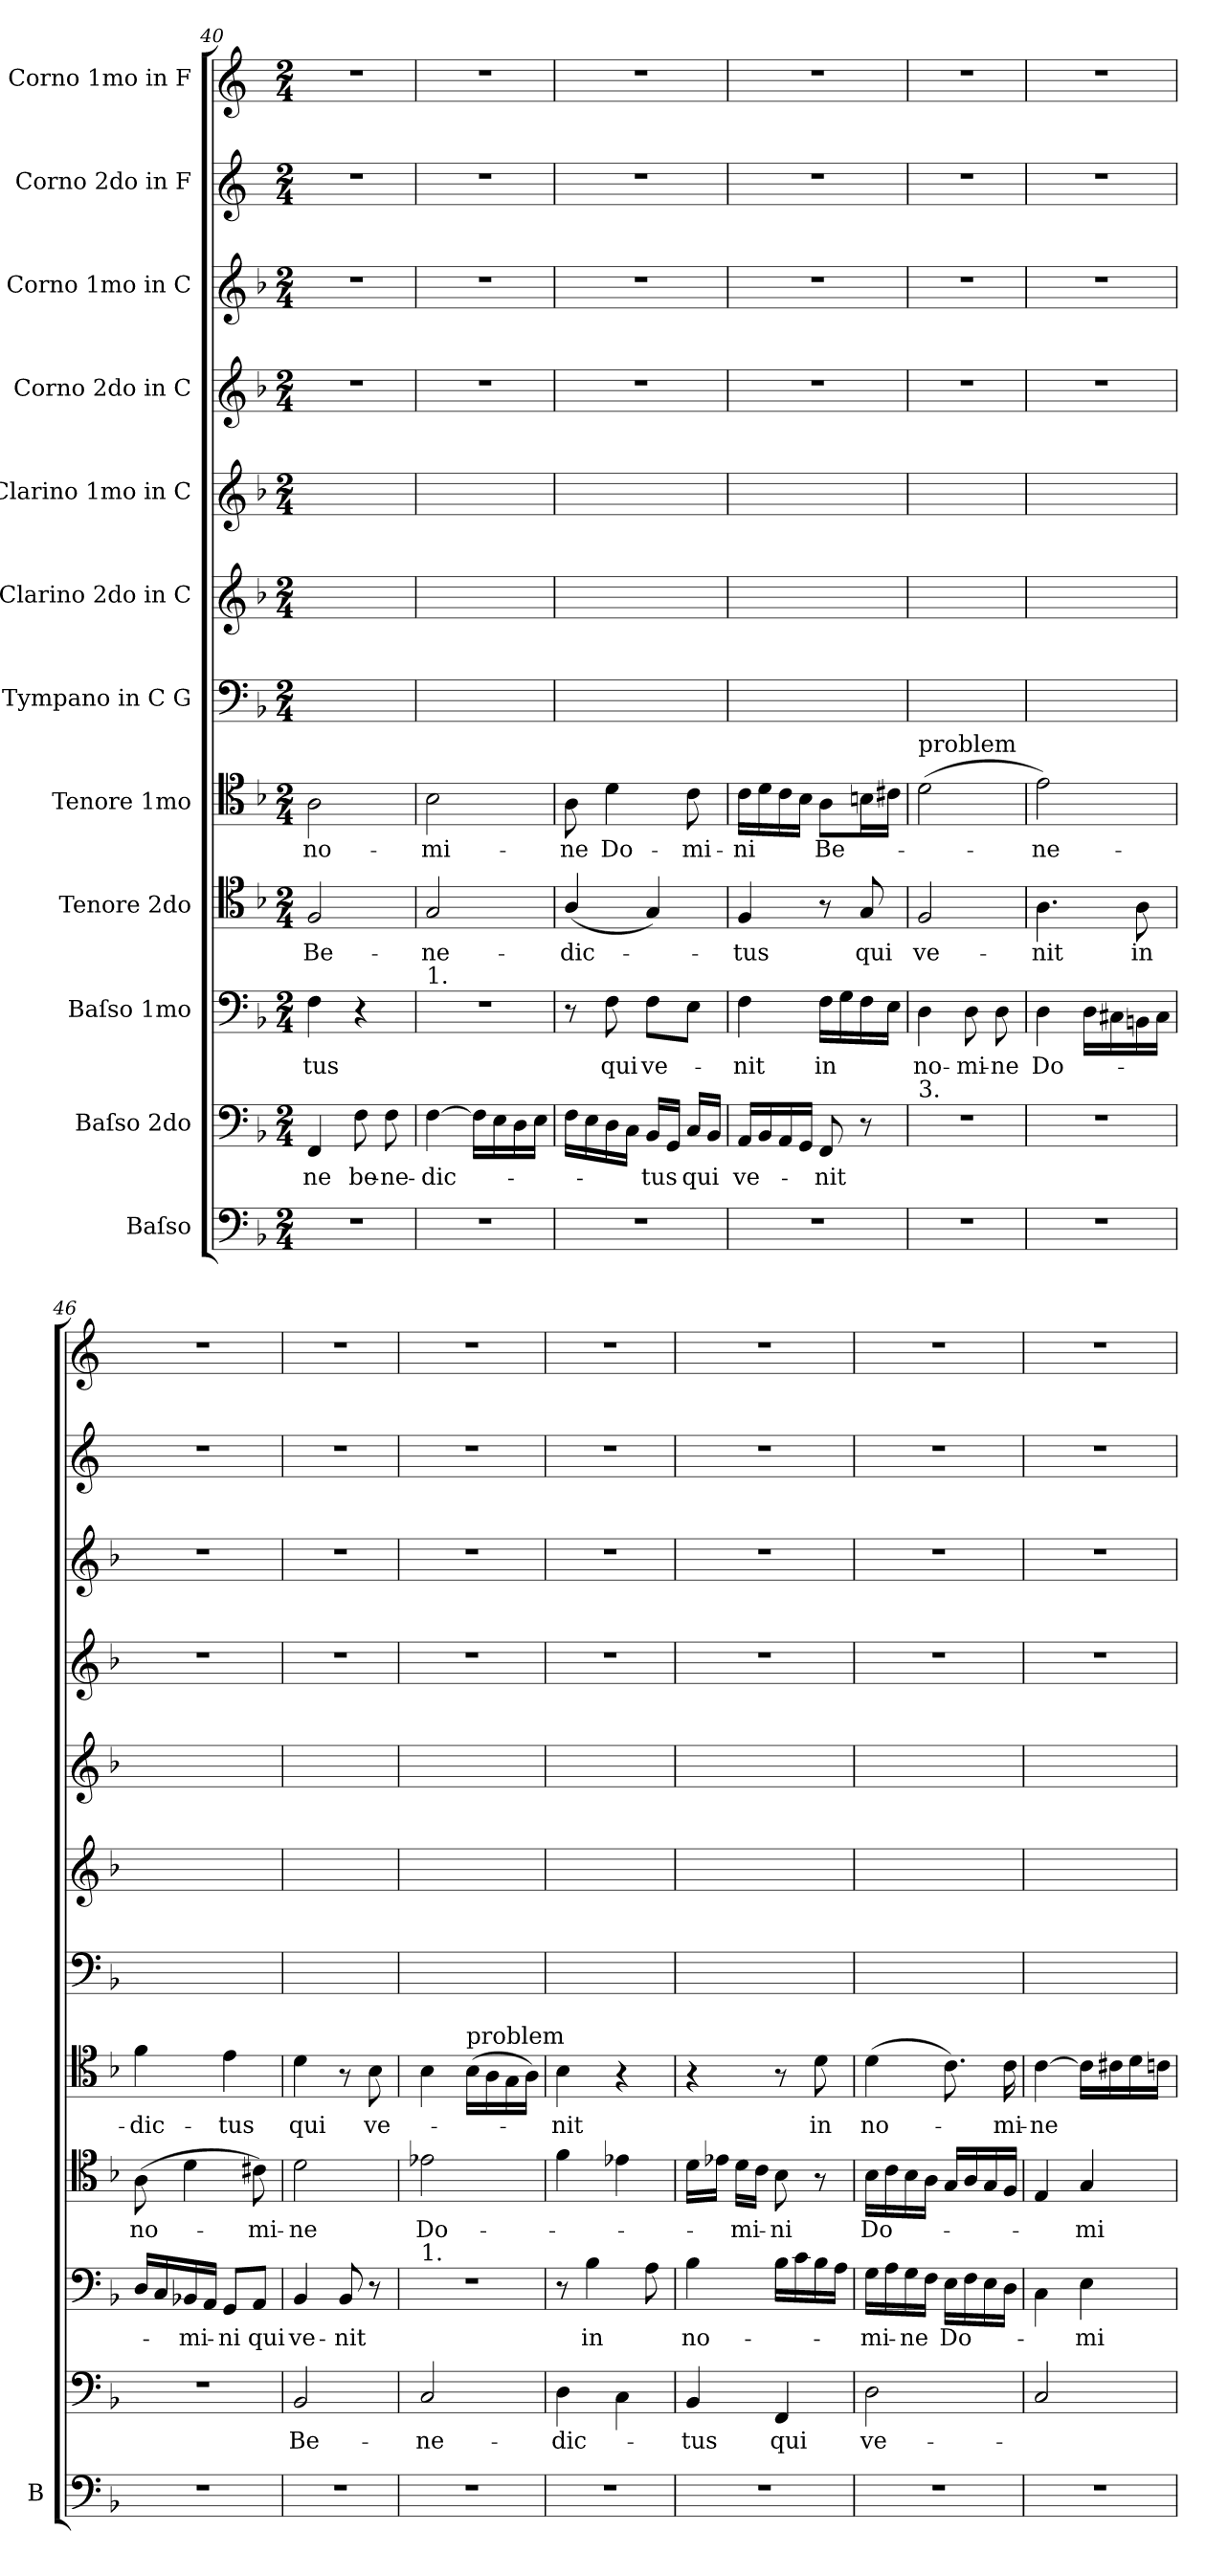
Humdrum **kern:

**kern	**kern	**text	**kern	**text	**kern	**text	**kern	**text	**kern	**kern	**kern	**kern	**kern	**kern	**kern
*part12	*part11	*part11	*part10	*part10	*part9	*part9	*part8	*part8	*part7	*part6	*part5	*part4	*part3	*part2	*part1
*staff12	*staff11	*staff11	*staff10	*staff10	*staff9	*staff9	*staff8	*staff8	*staff7	*staff6	*staff5	*staff4	*staff3	*staff2	*staff1
*I"Baſso	*I"Baſso 2do	*	*I"Baſso 1mo	*	*I"Tenore 2do	*	*I"Tenore 1mo	*	*I"Tympano in C G	*I"Clarino 2do in C	*I"Clarino 1mo in C	*I"Corno 2do in C	*I"Corno 1mo in C	*I"Corno 2do in F	*I"Corno 1mo in F
*I'B	*	*	*	*	*	*	*	*	*	*	*	*	*	*	*
*clefF4	*clefF4	*	*clefF4	*	*clefC4	*	*clefC4	*	*clefF4	*clefG2	*clefG2	*clefG2	*clefG2	*clefG2	*clefG2
*	*	*	*	*	*	*	*	*	*	*	*	*	*	*ITrd4c7	*ITrd4c7
*k[b-]	*k[b-]	*	*k[b-]	*	*k[b-]	*	*k[b-]	*	*k[b-]	*k[b-]	*k[b-]	*k[b-]	*k[b-]	*k[b-]	*k[b-]
*M2/4	*M2/4	*	*M2/4	*	*M2/4	*	*M2/4	*	*M2/4	*M2/4	*M2/4	*M2/4	*M2/4	*M2/4	*M2/4
=40	=40	=40	=40	=40	=40	=40	=40	=40	=40	=40	=40	=40	=40	=40	=40
2r	4FF/	-ne	4F\	-tus	2F/	Be-	2A\	no-	2ryy	2ryy	2ryy	2r	2r	2r	2r
.	8F\	be-	4r	.	.	.	.	.	.	.	.	.	.	.	.
.	8F\	-ne-	.	.	.	.	.	.	.	.	.	.	.	.	.
=41	=41	=41	=41	=41	=41	=41	=41	=41	=41	=41	=41	=41	=41	=41	=41
!	!	!	!LO:TX:a:t=1.	!	!	!	!	!	!	!	!	!	!	!	!
2r	[4F\	-dic-	2r	.	2G/	-ne-	2B-\	-mi-	2ryy	2ryy	2ryy	2r	2r	2r	2r
.	16F\LL]	.	.	.	.	.	.	.	.	.	.	.	.	.	.
.	16E\	.	.	.	.	.	.	.	.	.	.	.	.	.	.
.	16D\	.	.	.	.	.	.	.	.	.	.	.	.	.	.
.	16E\JJ	.	.	.	.	.	.	.	.	.	.	.	.	.	.
=42	=42	=42	=42	=42	=42	=42	=42	=42	=42	=42	=42	=42	=42	=42	=42
2r	16F\LL	.	8r	.	(>4A/	-dic-	8A\	-ne	2ryy	2ryy	2ryy	2r	2r	2r	2r
.	16E\	.	.	.	.	.	.	.	.	.	.	.	.	.	.
.	16D\	.	8F\	qui	.	.	4d\	Do-	.	.	.	.	.	.	.
.	16C\JJ	.	.	.	.	.	.	.	.	.	.	.	.	.	.
.	16BB-/LL	-tus	8F\L	ve-	4G/)	.	.	.	.	.	.	.	.	.	.
.	16GG/JJ	.	.	.	.	.	.	.	.	.	.	.	.	.	.
.	16C/LL	qui	8E\J	.	.	.	8c\	-mi-	.	.	.	.	.	.	.
.	16BB-/JJ	.	.	.	.	.	.	.	.	.	.	.	.	.	.
=43	=43	=43	=43	=43	=43	=43	=43	=43	=43	=43	=43	=43	=43	=43	=43
2r	16AA/LL	ve-	4F\	-nit	4F/	-tus	16c\LL	-ni	2ryy	2ryy	2ryy	2r	2r	2r	2r
.	16BB-/	.	.	.	.	.	16d\	.	.	.	.	.	.	.	.
.	16AA/	.	.	.	.	.	16c\	.	.	.	.	.	.	.	.
.	16GG/JJ	.	.	.	.	.	16B-\JJ	.	.	.	.	.	.	.	.
.	8FF/	-nit	16F\LL	in	8r	.	8A\L	Be-	.	.	.	.	.	.	.
.	.	.	16G\	.	.	.	.	.	.	.	.	.	.	.	.
.	8r	.	16F\	.	8G/	qui	16Bn\L	.	.	.	.	.	.	.	.
.	.	.	16E\JJ	.	.	.	16c#X\JJ	.	.	.	.	.	.	.	.
=44	=44	=44	=44	=44	=44	=44	=44	=44	=44	=44	=44	=44	=44	=44	=44
!	!	!	!	!	!	!	!LO:TX:a:t=problem	!	!	!	!	!	!	!	!
!	!LO:TX:a:t=3.	!	!	!	!	!	!	!	!	!	!	!	!	!	!
2r	2r	.	4D\	no-	2F/	ve-	(2d\	.	2ryy	2ryy	2ryy	2r	2r	2r	2r
.	.	.	8D\	-mi-	.	.	.	.	.	.	.	.	.	.	.
.	.	.	8D\	-ne	.	.	.	.	.	.	.	.	.	.	.
=45	=45	=45	=45	=45	=45	=45	=45	=45	=45	=45	=45	=45	=45	=45	=45
2r	2r	.	4D\	Do-	4.A\	-nit	2e\)	-ne-	2ryy	2ryy	2ryy	2r	2r	2r	2r
.	.	.	16D\LL	.	.	.	.	.	.	.	.	.	.	.	.
.	.	.	16C#X\	.	.	.	.	.	.	.	.	.	.	.	.
.	.	.	16BBn\	.	8A\	in	.	.	.	.	.	.	.	.	.
.	.	.	16C#\JJ	.	.	.	.	.	.	.	.	.	.	.	.
=46	=46	=46	=46	=46	=46	=46	=46	=46	=46	=46	=46	=46	=46	=46	=46
2r	2r	.	16D/LL	.	(8A\	no-	4f\	-dic-	2ryy	2ryy	2ryy	2r	2r	2r	2r
.	.	.	16C/	.	.	.	.	.	.	.	.	.	.	.	.
.	.	.	16BB-X/	-mi-	4d\	.	.	.	.	.	.	.	.	.	.
.	.	.	16AA/JJ	.	.	.	.	.	.	.	.	.	.	.	.
.	.	.	8GG/L	-ni	.	.	4e\	-tus	.	.	.	.	.	.	.
.	.	.	8AA/J	qui	8c#X\)	-mi-	.	.	.	.	.	.	.	.	.
=47	=47	=47	=47	=47	=47	=47	=47	=47	=47	=47	=47	=47	=47	=47	=47
2r	2BB-/	Be-	4BB-/	ve-	2d\	-ne	4d\	qui	2ryy	2ryy	2ryy	2r	2r	2r	2r
.	.	.	8BB-/	-nit	.	.	8r	.	.	.	.	.	.	.	.
.	.	.	8r	.	.	.	8B-\	ve-	.	.	.	.	.	.	.
=48	=48	=48	=48	=48	=48	=48	=48	=48	=48	=48	=48	=48	=48	=48	=48
!	!	!	!LO:TX:a:t=1.	!	!	!	!	!	!	!	!	!	!	!	!
2r	2C/	-ne-	2r	.	2e-X\	Do-	4B-\	.	2ryy	2ryy	2ryy	2r	2r	2r	2r
!	!	!	!	!	!	!	!LO:TX:a:t=problem	!	!	!	!	!	!	!	!
.	.	.	.	.	.	.	(16B-\LL	.	.	.	.	.	.	.	.
.	.	.	.	.	.	.	16A\	.	.	.	.	.	.	.	.
.	.	.	.	.	.	.	16G\	.	.	.	.	.	.	.	.
.	.	.	.	.	.	.	16A\JJ)	.	.	.	.	.	.	.	.
=49	=49	=49	=49	=49	=49	=49	=49	=49	=49	=49	=49	=49	=49	=49	=49
2r	4D\	-dic-	8r	.	4f\	.	4B-\	-nit	2ryy	2ryy	2ryy	2r	2r	2r	2r
.	.	.	4B-\	in	.	.	.	.	.	.	.	.	.	.	.
.	4C\	.	.	.	4e-X\	.	4r	.	.	.	.	.	.	.	.
.	.	.	8A\	.	.	.	.	.	.	.	.	.	.	.	.
=50	=50	=50	=50	=50	=50	=50	=50	=50	=50	=50	=50	=50	=50	=50	=50
2r	4BB-/	-tus	4B-\	no-	16d\LL	.	4r	.	2ryy	2ryy	2ryy	2r	2r	2r	2r
.	.	.	.	.	16e-X\JJ	.	.	.	.	.	.	.	.	.	.
.	.	.	.	.	16d\LL	-mi-	.	.	.	.	.	.	.	.	.
.	.	.	.	.	16c\JJ	.	.	.	.	.	.	.	.	.	.
.	4FF/	qui	16B-\LL	.	8B-\	-ni	8r	.	.	.	.	.	.	.	.
.	.	.	16c\	.	.	.	.	.	.	.	.	.	.	.	.
.	.	.	16B-\	.	8r	.	8d\	in	.	.	.	.	.	.	.
.	.	.	16A\JJ	.	.	.	.	.	.	.	.	.	.	.	.
=51	=51	=51	=51	=51	=51	=51	=51	=51	=51	=51	=51	=51	=51	=51	=51
2r	2D\	ve-	16G\LL	-mi-	16B-\LL	Do-	(4d\	no-	2ryy	2ryy	2ryy	2r	2r	2r	2r
.	.	.	16A\	.	16c\	.	.	.	.	.	.	.	.	.	.
.	.	.	16G\	-ne	16B-\	.	.	.	.	.	.	.	.	.	.
.	.	.	16F\JJ	.	16A\JJ	.	.	.	.	.	.	.	.	.	.
.	.	.	16E\LL	Do-	16G/LL	.	8.c\)	.	.	.	.	.	.	.	.
.	.	.	16F\	.	16A/	.	.	.	.	.	.	.	.	.	.
.	.	.	16E\	.	16G/	.	.	.	.	.	.	.	.	.	.
.	.	.	16D\JJ	.	16F/JJ	.	16c\	-mi-	.	.	.	.	.	.	.
=52	=52	=52	=52	=52	=52	=52	=52	=52	=52	=52	=52	=52	=52	=52	=52
2r	2C/	.	4C\	.	4E/	.	[4c\	-ne	2ryy	2ryy	2ryy	2r	2r	2r	2r
.	.	.	4E\	-mi-	4G/	-mi-	16c\LL]	.	.	.	.	.	.	.	.
.	.	.	.	.	.	.	16c#X\	.	.	.	.	.	.	.	.
.	.	.	.	.	.	.	16d\	.	.	.	.	.	.	.	.
.	.	.	.	.	.	.	16cn\JJ	.	.	.	.	.	.	.	.
=	=	=	=	=	=	=	=	=	=	=	=	=	=	=	=
*-	*-	*-	*-	*-	*-	*-	*-	*-	*-	*-	*-	*-	*-	*-	*-
